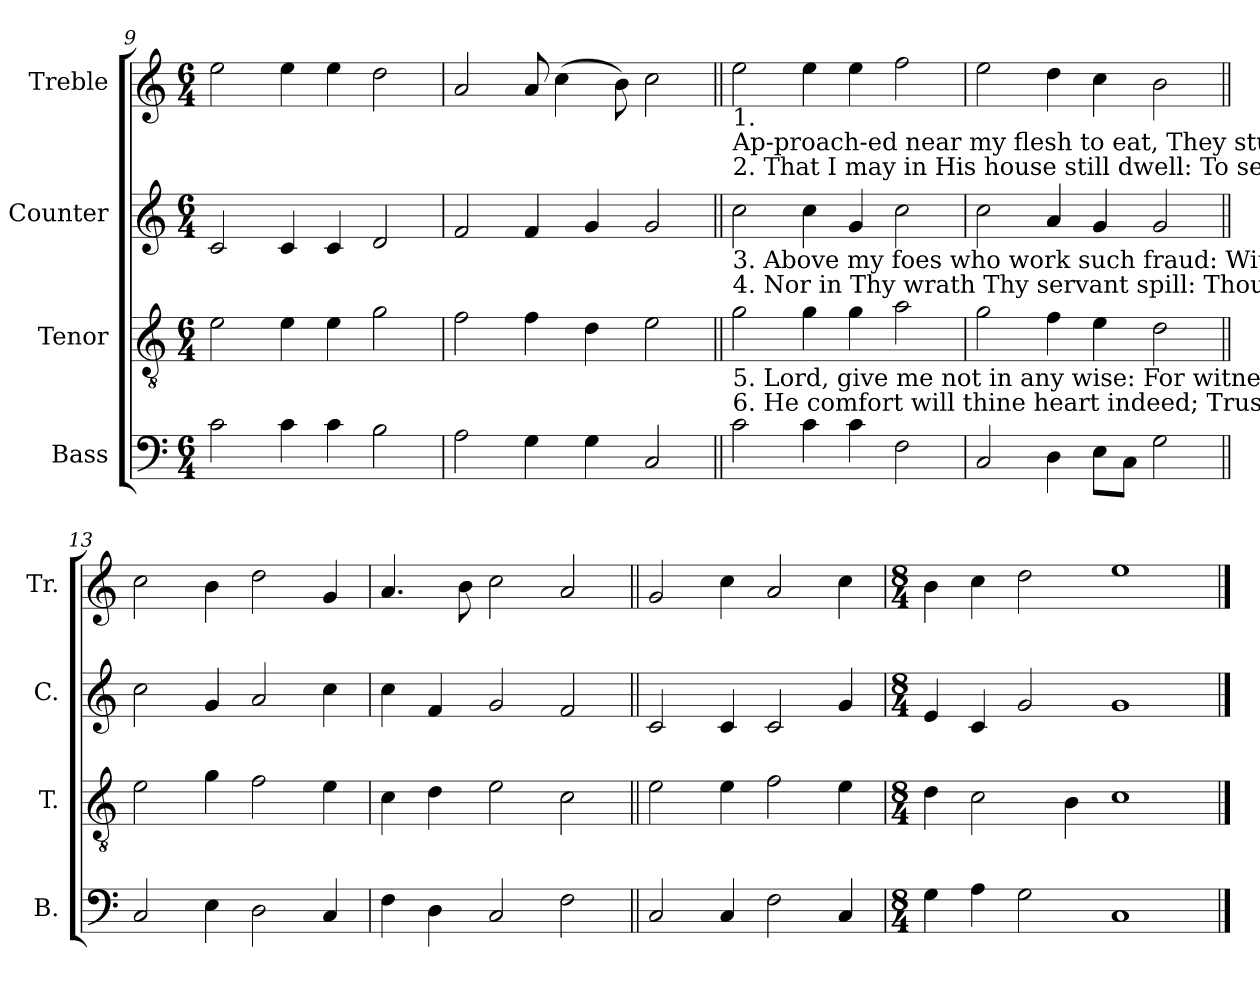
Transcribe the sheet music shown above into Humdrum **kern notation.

**kern	**kern	**kern	**kern
*part4	*part3	*part2	*part1
*staff4	*staff3	*staff2	*staff1
*I"Bass	*I"Tenor	*I"Counter	*I"Treble
*I'B.	*I'T.	*I'C.	*I'Tr.
*clefF4	*clefGv2	*clefG2	*clefG2
*k[]	*k[]	*k[]	*k[]
*M6/4	*M6/4	*M6/4	*M6/4
=9	=9	=9	=9
2c\	2e\	2c/	2ee\
4c\	4e\	4c/	4ee\
4c\	4e\	4c/	4ee\
2B\	2g\	2d/	2dd\
=10	=10	=10	=10
2A\	2f\	2f/	2a/
4G\	4f\	4f/	8a/
.	.	.	(4cc\
4G\	4d\	4g/	.
.	.	.	8b\)
2C/	2e\	2g/	2cc\
=11||	=11||	=11||	=11||
!	!	!	!LO:TX:b:t=1.
!	!	!	!LO:TX:b:t=Ap-proach-ed  near   my  flesh  to    eat,       They  stumbled  in    the   self-same train  Which they laid for     me  by   deceit.
!	!	!	!LO:TX:b:t=2. That   I   may  in        His house still dwell&colon;     To    see   His    beauty  passing thought,  His    temple       also        doth excel.
!	!	!LO:TX:b:t=3. Above    my  foes   who work  such  fraud&colon;  With    sacrifice       and  offering   free        Within    His    tents    I  will Him laud.	!
!	!	!LO:TX:b:t=4. Nor   in  Thy  wrath  Thy   servant  spill&colon;    Thou  hast me helped, then leave not so,     O    God of  health,  help Thou me still.	!
!	!LO:TX:b:t=5. Lord, give me not    in         any       wise&colon;      For   witness   false,  with words unjust   They seek against         me  to  devise.	!	!
!	!LO:TX:b:t=6. He comfort  will    thine heart  indeed;      Trust    in  the   Lord,  and think not long,   For    He will surely come with speed.	!	!
2c\	2g\	2cc\	2ee\
4c\	4g\	4cc\	4ee\
4c\	4g\	4g/	4ee\
2F\	2a\	2cc\	2ff\
=12	=12	=12	=12
2C/	2g\	2cc\	2ee\
4D\	4f\	4a/	4dd\
8E\L	4e\	4g/	4cc\
8C\J	.	.	.
2G\	2d\	2g/	2b\
=13||	=13||	=13||	=13||
2C/	2e\	2cc\	2cc\
4E\	4g\	4g/	4b\
2D\	2f\	2a/	2dd\
4C/	4e\	4cc\	4g/
=14	=14	=14	=14
4F\	4c\	4cc\	4.a/
4D\	4d\	4f/	.
.	.	.	8b\
2C/	2e\	2g/	2cc\
2F\	2c\	2f/	2a/
=15||	=15||	=15||	=15||
2C/	2e\	2c/	2g/
4C/	4e\	4c/	4cc\
2F\	2f\	2c/	2a/
4C/	4e\	4g/	4cc\
=16	=16	=16	=16
*M8/4	*M8/4	*M8/4	*M8/4
4G\	4d\	4e/	4b\
4A\	2c\	4c/	4cc\
2G\	.	2g/	2dd\
.	4B\	.	.
1C	1c	1g	1ee
==	==	==	==
*-	*-	*-	*-
